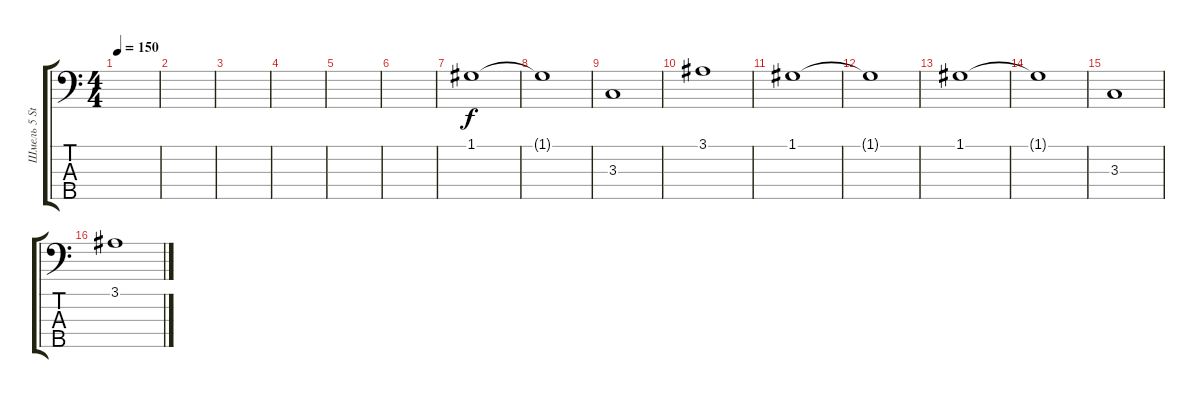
\track ("Шмель 5 Strings Bass" "Шмель 5 St") {instrument electricbassfinger}
\staff {score tabs}
\tuning (G2 D2 A1 E1 B0) {hide}
\ts (4 4)
\tempo 150
\clef f4
\ks c
|
|
|
|
|
|
1.1.1 |
1.1{t}.1 |
3.3.1 |
3.1.1 |
1.1.1 |
1.1{t}.1 |
1.1.1 |
1.1{t}.1 |
3.3.1 |
3.1.1
